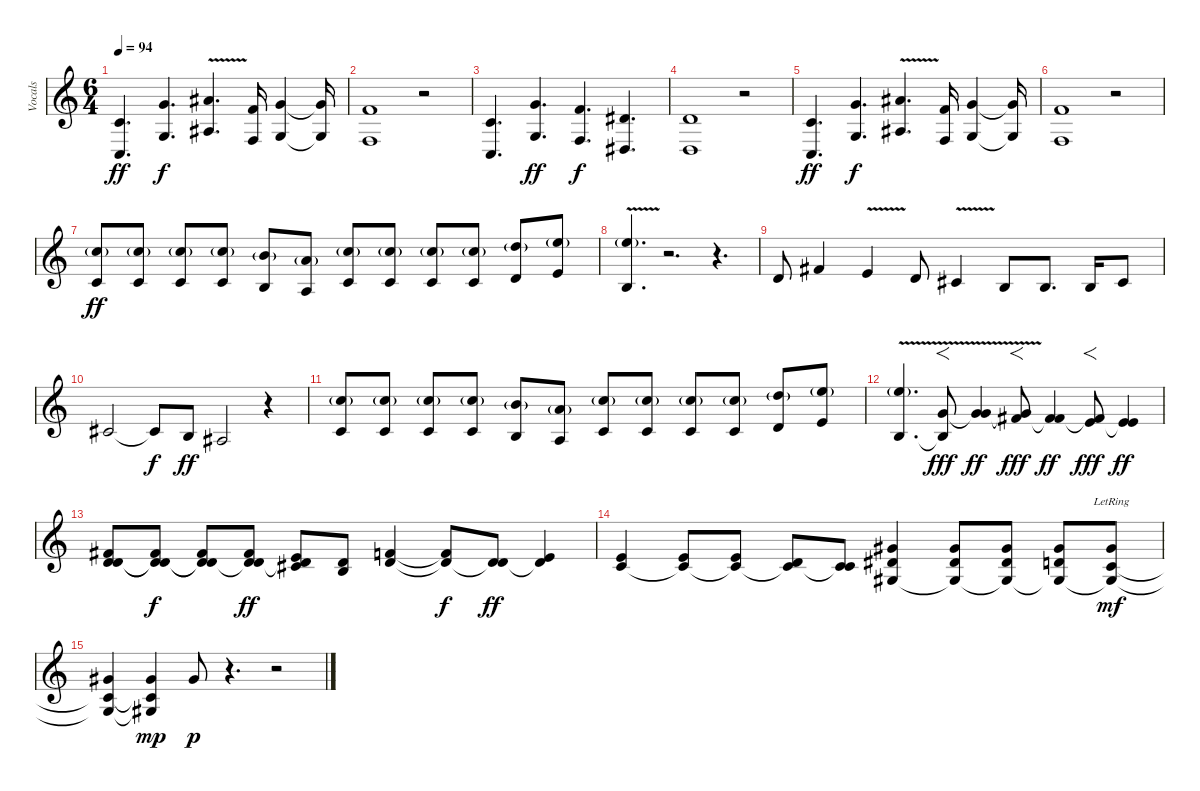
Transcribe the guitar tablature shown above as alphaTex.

\track ("Vocals" "Vocals") {instrument violin}
\staff {score}
\tuning (E4 B3 G3 D3 A2 E2) {hide}
\ts (6 4)
\tempo 94
\clef g2
\ks c
(5.3 3.5).4{d dy ff} (8.2 5.4).4{d dy f} (11.2{v} 8.4{v}).4{d} (6.2 3.4).16 (8.2 5.4).4 (8.2{t} 5.4{t}).16 |
(6.2 3.4).1 r.2 |
(5.3 3.5).4{d} (8.2 5.4).4{d dy ff} (6.2 3.4).4{d dy f} (8.3 6.5).4{d} |
(7.3 5.5).1 r.2 |
(5.3 3.5).4{d dy ff} (8.2 5.4).4{d dy f} (11.2{v} 8.4{v}).4{d} (6.2 3.4).16 (8.2 5.4).4 (8.2{t} 5.4{t}).16 |
(6.2 3.4).1 r.2 |
(13.2{g} 10.4).8{dy ff} (13.2{g} 10.4).8 (13.2{g} 10.4).8 (13.2{g} 10.4).8 (12.2{g} 9.4).8 (10.2{g} 7.4).8 (13.2{g} 10.4).8 (13.2{g} 10.4).8 (13.2{g} 10.4).8 (13.2{g} 10.4).8 (15.2{g} 7.3).8 (17.2{g} 9.3).8 |
(17.2{v g} 9.4{v}).4{d} r.2{d} r.4{d} |
7.3.8 7.2.4 5.2{v}.4 7.3.8 6.3{v}.4 4.3.8 4.3.8{d} 4.3.16 6.3.8 |
6.3.2 6.3{t}.8{dy f} 4.3.8{dy ff} 3.3.2 r.4 |
(13.2{g} 10.4).8 (13.2{g} 10.4).8 (13.2{g} 10.4).8 (13.2{g} 10.4).8 (12.2{g} 9.4).8 (10.2{g} 7.4).8 (13.2{g} 10.4).8 (13.2{g} 10.4).8 (13.2{g} 10.4).8 (13.2{g} 10.4).8 (15.2{g} 7.3).8 (17.2{g} 9.3).8 |
(17.2{v g} 9.4{v}).4{d} (8.2 9.4{t}).8{f dy fff volume 11 balance 16} (8.2{v t} 12.3{v}).4{dy ff balance 0} (8.2{t} 11.3).8{f dy fff balance 16} (7.2 11.3{t}).4{dy ff balance 0} (7.2{t} 14.4).8{f dy fff balance 16} (9.3 14.4{t}).4{dy ff balance 0} |
(7.2 7.3 12.4).8{volume 16 balance 8} (7.2 7.3{t} 12.4{t}).8{dy f} (7.2 7.3{t} 12.4{t}).8 (7.2 7.3 12.4{t}).8{dy ff} (5.2 6.3 12.4{t}).8 (3.2 4.3).8 (6.2 12.4).4 (6.2{t} 12.4{t}).8{dy f} (3.2 12.4{t}).8{dy ff} (5.2 12.4{t}).4 |
(5.2 10.4).4 (5.2 10.4{t}).8 (5.2 10.4{t}).8 (3.2 10.4{t}).8 (5.3 10.4{t}).8 (4.1 4.2 6.4).4 (4.1 4.2 6.4{t}).8 (4.1 4.2 6.4{t}).8 (4.1 3.2 6.4{t}).8 (4.1 5.3{lr} 6.4{t}).8{dy mf} |
(4.1 5.3{t} 6.4{t}).4 (4.1 5.3{t} 6.4{t}).4{dy mp} 4.1.8{dy p} r.4{d} r.2
